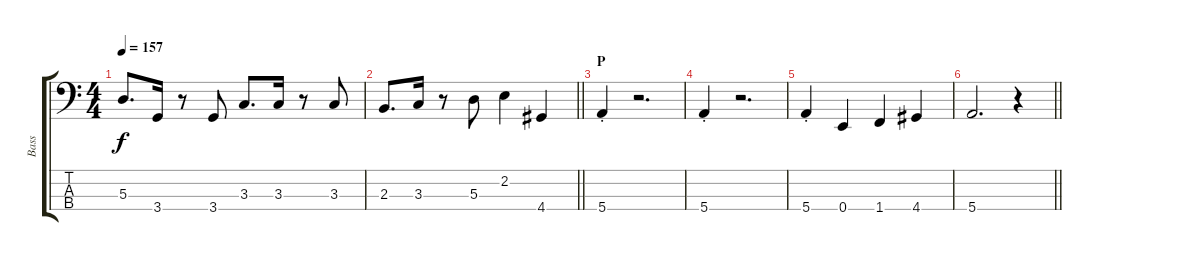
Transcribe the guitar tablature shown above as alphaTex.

\track ("Bass" "Bass") {instrument electricbassfinger}
\staff {score tabs}
\tuning (G2 D2 A1 E1) {hide}
\ts (4 4)
\tempo 157
\clef f4
\ks c
5.3.8{d dy f} 3.4.16 r.8 3.4.8 3.3.8{d} 3.3.16 r.8 3.3.8 |
\barLineRight lightlight
2.3.8{d} 3.3.16 r.8 5.3.8 2.2.4 4.4.4 |
\section ("" "P")
5.4{st}.4 r.2{d} |
5.4{st}.4 r.2{d} |
5.4{st}.4 0.4.4 1.4.4 4.4.4 |
\barLineRight lightlight
5.4.2{d} r.4
